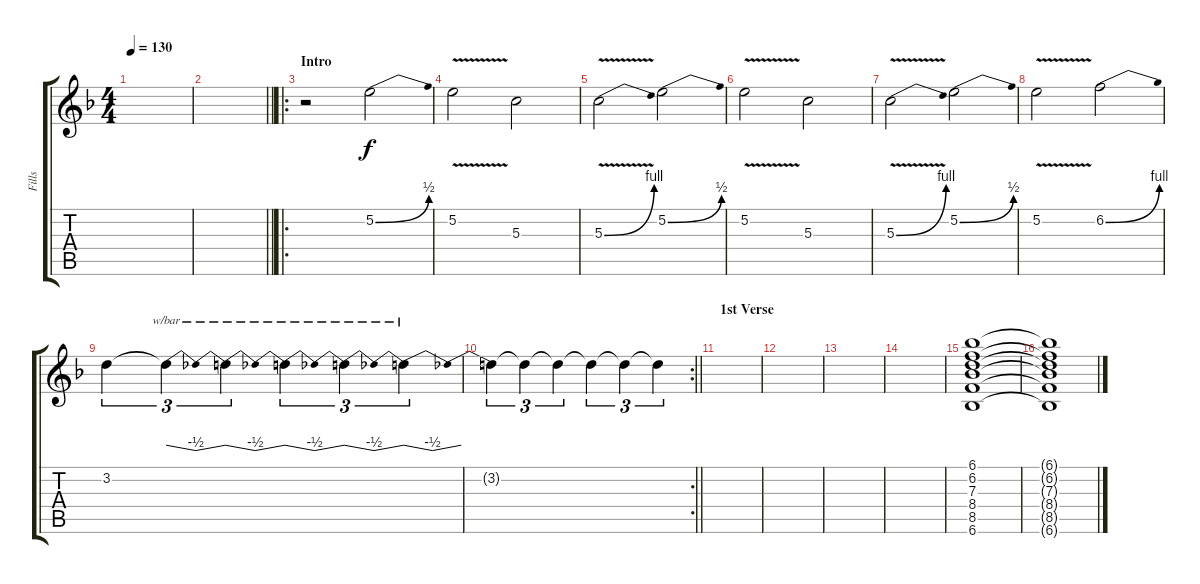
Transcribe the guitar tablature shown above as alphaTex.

\track ("Fills" "Fills") {instrument distortionguitar}
\staff {score tabs}
\tuning (E4 B3 G3 D3 A2 E2) {hide}
\ts (4 4)
\tempo 130
\clef g2
\ks dminor
|
\barLineRight lightlight
|
\ro
\section ("" "Intro")
r.2 5.2{be (bend 0 0 60 2)}.2 |
5.2{v}.2 5.3.2 |
5.3{be (bend 0 0 60 4) v}.2 5.2{be (bend 0 0 60 2)}.2 |
5.2{v}.2 5.3.2 |
5.3{be (bend 0 0 60 4) v}.2 5.2{be (bend 0 0 60 2)}.2 |
5.2{v}.2 6.2{be (bend 0 0 60 4)}.2 |
3.2.4{tu (3 2)} 3.2{t}.4{tu (3 2) tbe (dip default 0 0 30 -2 60 0)} 3.2{t}.4{tu (3 2) tbe (dip default 0 0 30 -2 60 0)} 3.2{t}.4{tu (3 2) tbe (dip default 0 0 30 -2 60 0)} 3.2{t}.4{tu (3 2) tbe (dip default 0 0 30 -2 60 0)} 3.2{t}.4{tu (3 2) tbe (dip default 0 0 30 -2 60 0)} |
\rc 2
\barLineRight lightlight
3.2{t}.4{tu (3 2)} 3.2{t}.4{tu (3 2)} 3.2{t}.4{tu (3 2)} 3.2{t}.4{tu (3 2)} 3.2{t}.4{tu (3 2)} 3.2{t}.4{tu (3 2)} |
\section ("" "1st Verse")
|
|
|
|
(6.1 6.2 7.3 8.4 8.5 6.6).1 |
(6.1{t} 6.2{t} 7.3{t} 8.4{t} 8.5{t} 6.6{t}).1
